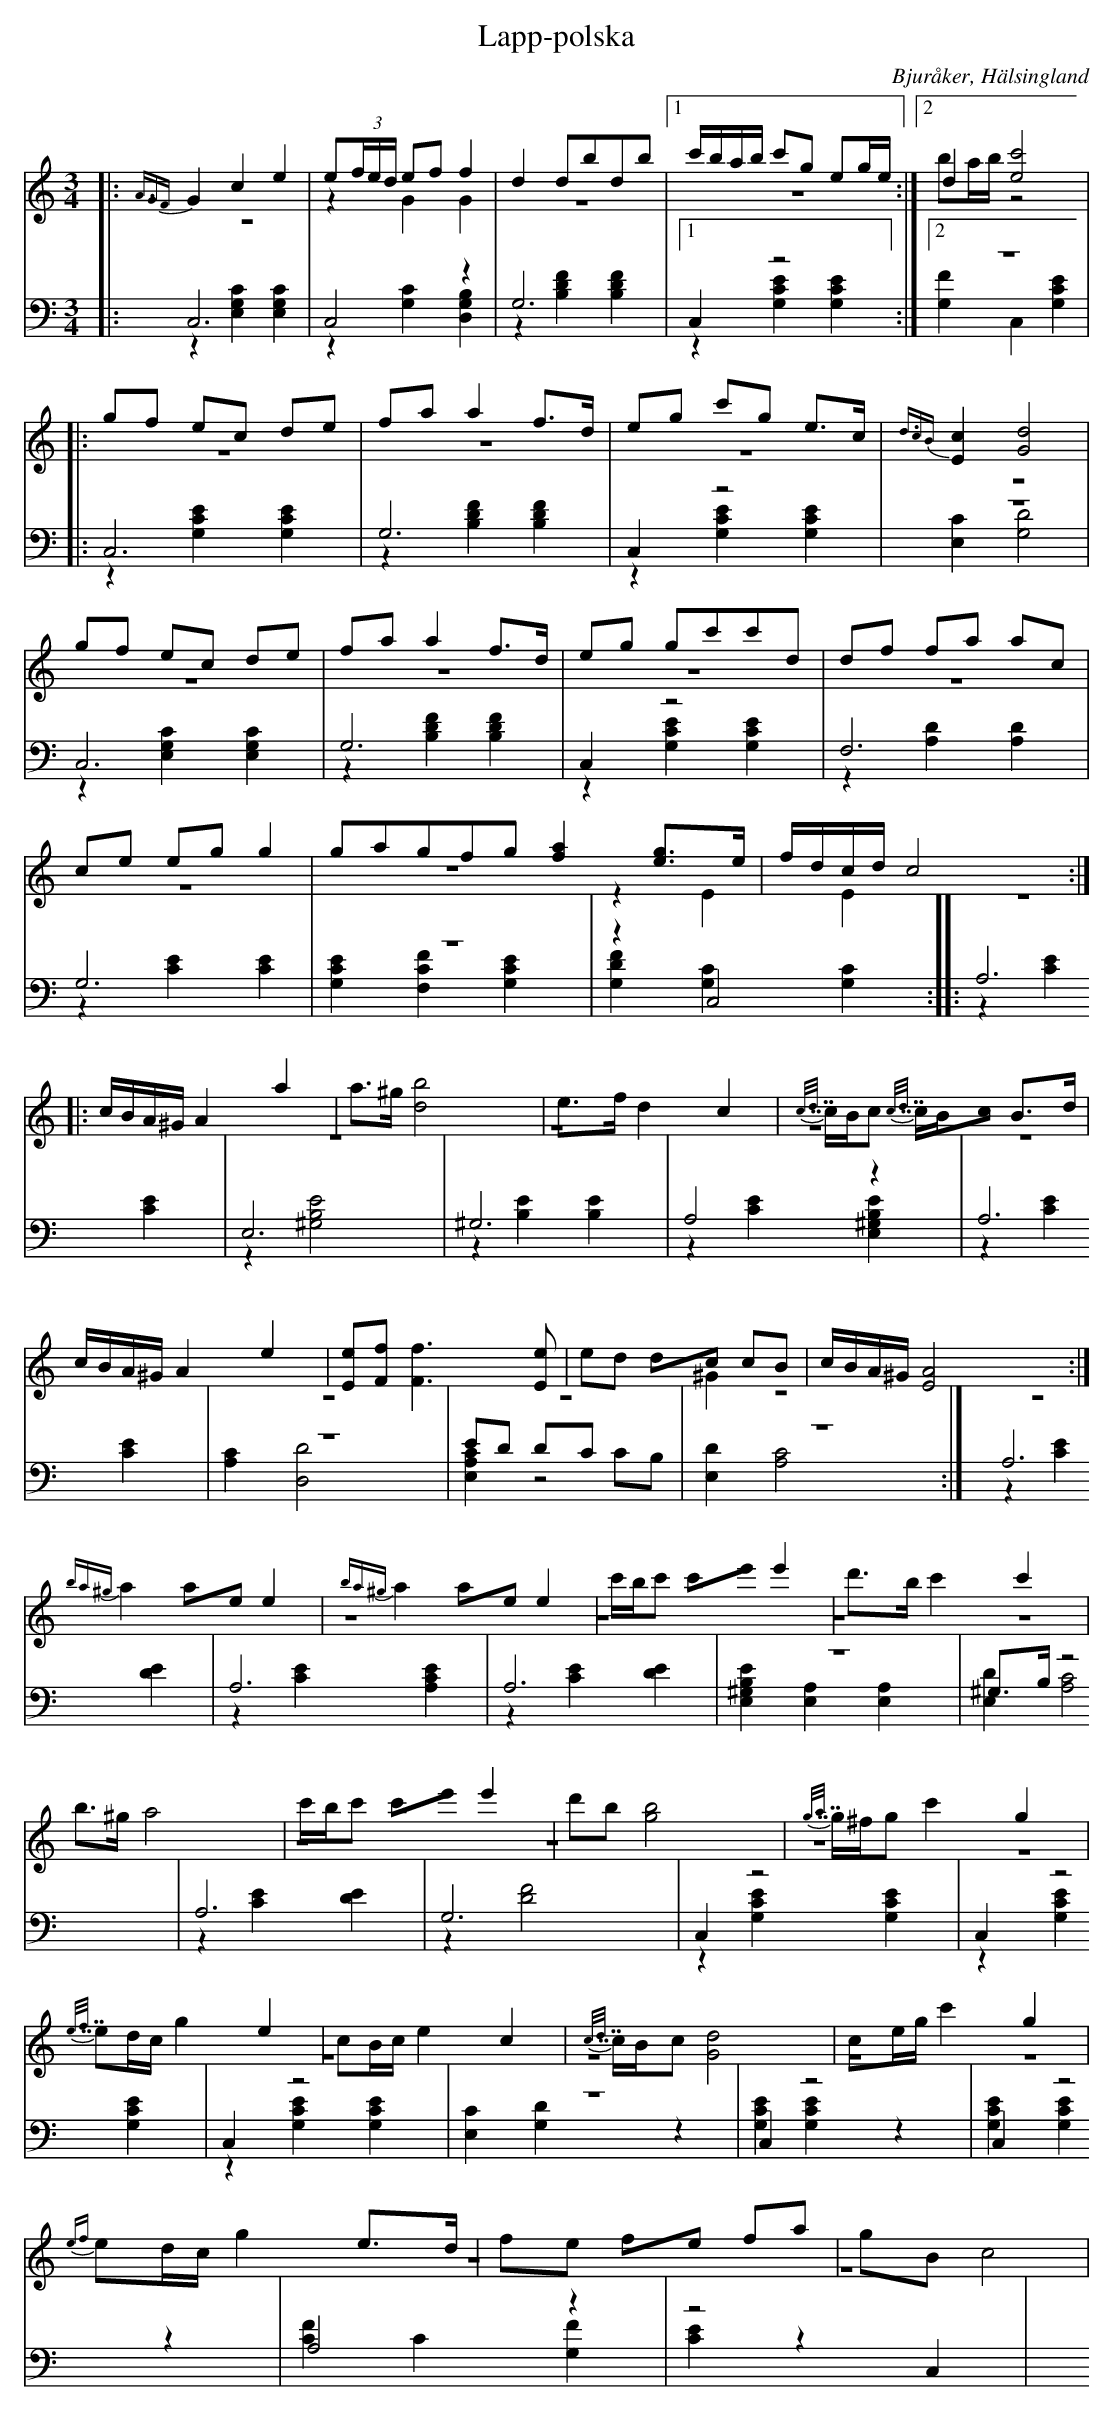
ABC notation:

X:1
T: Lapp-polska
O: Bjuråker, Hälsingland
M: 3/4
L: 1/8
K: C
V:1
V:2 merge
V:3
V:4 merge
V:1
|:{A3/2GF}G2 c2 e2|e(3f/e/d/ ef f2|d2 dbdb|1 c'/b/a/b/ c'g eg/e/:|2 d2 [e4c'4]|
|:gf ec de|fa a2 f>d|eg c'g e>c|{d3/2cB}[c2E2] [G4d4]|
gf ec de|fa a2 f>d|eg gc'c'd|df fa ac|
ce eg g2|g2/5a2/5g2/5f2/5g2/5 [f2a2] [eg]>e|f/d/c/d/  c4:|
|:c/B/A/^G/ A2 a2|a>^g [d4b4]|e>f d2 c2|{c7/8d7/8}c/B/c {c7/8d7/8}c/B/c B>d|
c/B/A/^G/ A2 e2|[Ee][Ff] [F3f3] [Ee] |ed dc cB|c/B/A/^G/ [E4A4]:|
{ba^g}a2 ae e2|{ba^g}a2 ae e2|c'/b/c' c'e' e'2  |d'>b c'2 c'2|
 b>^g a4|c'/b/c' c'e' e'2|d'b [g4b4]|{g7/8a7/8}g/^f/g c'2 g2|
{e7/8f7/8}ed/c/ g2 e2|cB/c/ e2 c2|{c7/8d7/8}c/B/c [G4d4]|ce/g/ c'2 g2|
{ef}ed/c/ g2 e>d|fe fe fa|gB c4|
V:2
|:z6|z2 G2 G2|z6|1 z6:|2 ba/b/ z4|
|:z6|z6|z6|z6|
 z6|z6|z6|z6|
z6|z6|z2 E2 E2:|
|:z6|z6|z6|z6|
 z6|z6|z6|^G2 z4:|
|z6|z6|z6|z6|
 z6|z6|z6|z6|
z6|z6|z6|z6|
z6|z6|z6|
V:3  clef=bass
|:C,6|C,4 z2|G,6|1 C,2 z4:|2 z6|
|:C,6|G,6|C,2 z4|z6|
C,6|G,6|C,2 z4|F,6|
G,6|z6|z2 C,4:|
|:A,6|E,6|^G,6|A,4 z2|
A,6|z6|ED DC CB,|z6:|
A,6|A,6|A,6|z6|
 ^G,>B, z4|A,6|G,6|C,2 z4|
C,2 z4|C,2 z4|z6|C,2 z4|
C,2 z4|A,4 z2|z4 C,2|
V:4  clef=bass
|:z2 [E,2G,2C2] [E,2G,2C2]|z2 [G,2C2] [D,2G,2B,2]|z2 [B,2D2F2] [B,2D2F2]|1 z2 [G,2C2E2] [G,2C2E2]:|2 [G,2F2] C,2 [G,2C2E2]|
|:z2 [G,2C2E2] [G,2C2E2]|z2 [B,2D2F2] [B,2D2F2]|z2 [G,2C2E2] [G,2C2E2]|[E,2C2] [G,4D4]|
z2 [E,2G,2C2] [E,2G,2C2]|z2 [B,2D2F2] [B,2D2F2]|z2 [G,2C2E2] [G,2C2E2]|z2 [A,2D2] [A,2D2]|
z2 [C2E2] [C2E2]|[G,2C2E2] [F,2C2F2] [G,2C2E2] |[G,2D2F2] [G,2C2] [G,2C2]:|
|:z2 [C2E2] [C2E2]|z2 [^G,4B,4E4]|z2 [B,2E2] [B,2E2]|z2 [C2E2] [E,2^G,2B,2E2]|
z2 [C2E2] [C2E2]|[A,2C2] [D,4D4]|[E,2A,2C2] z4|[E,2D2] [A,4C4]:|
z2 [C2E2] [D2E2]|z2 [C2E2] [A,2C2E2]|z2 [C2E2] [D2E2]|[E,2^G,2B,2E2] [A,2E,2] [A,2E,2]|
 [E,2D2] [A,4C4]|z2 [C2E2] [D2E2]|z2 [D4F4]|z2 [G,2C2E2] [G,2C2E2]|
z2 [G,2C2E2] [G,2C2E2]|z2 [G,2C2E2] [G,2C2E2]|[E,2C2] [G,2D2]|z2 [G,2C2E2] [G,2C2E2]|
z2 [G,2C2E2] [G,2C2E2]|z2 [C2F2] C2|[G,2F2] [C2E2] z2|
